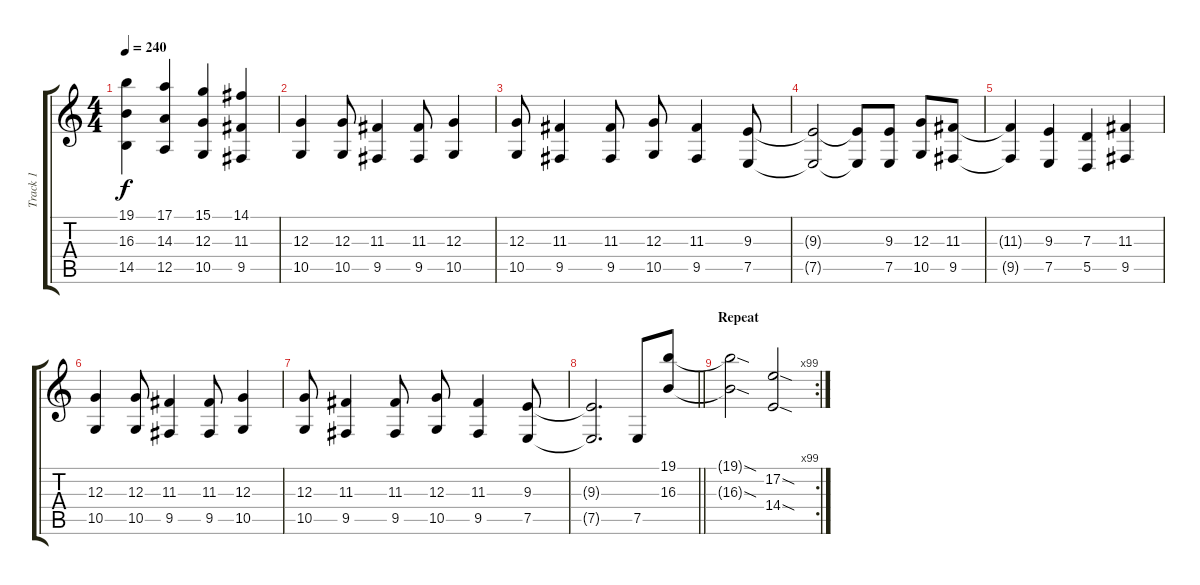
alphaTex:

\track ("Track 1" "Track 1") {instrument lead2sawtooth}
\staff {score tabs}
\tuning (E4 B3 G3 D3 A2 E2) {hide}
\ts (4 4)
\tempo 240
\clef g2
\ks c
(19.1 16.3 14.5).4{dy f} (17.1 14.3 12.5).4 (15.1 12.3 10.5).4 (14.1 11.3 9.5).4 |
(12.3 10.5).4 (12.3 10.5).8 (11.3 9.5).4 (11.3 9.5).8 (12.3 10.5).4 |
(12.3 10.5).8 (11.3 9.5).4 (11.3 9.5).8 (12.3 10.5).8 (11.3 9.5).4 (9.3 7.5).8 |
(9.3{t} 7.5{t}).2 (9.3{t} 7.5{t}).8 (9.3 7.5).8 (12.3 10.5).8 (11.3 9.5).8 |
(11.3{t} 9.5{t}).4 (9.3 7.5).4 (7.3 5.5).4 (11.3 9.5).4 |
(12.3 10.5).4 (12.3 10.5).8 (11.3 9.5).4 (11.3 9.5).8 (12.3 10.5).4 |
(12.3 10.5).8 (11.3 9.5).4 (11.3 9.5).8 (12.3 10.5).8 (11.3 9.5).4 (9.3 7.5).8 |
\barLineRight lightlight
(9.3{t} 7.5{t}).2{d} 7.5.8 (19.1 16.3).8 |
\rc 99
\section ("" "Repeat")
(19.1{sod t} 16.3{sod t}).2 (17.2{sod} 14.4{sod}).2
